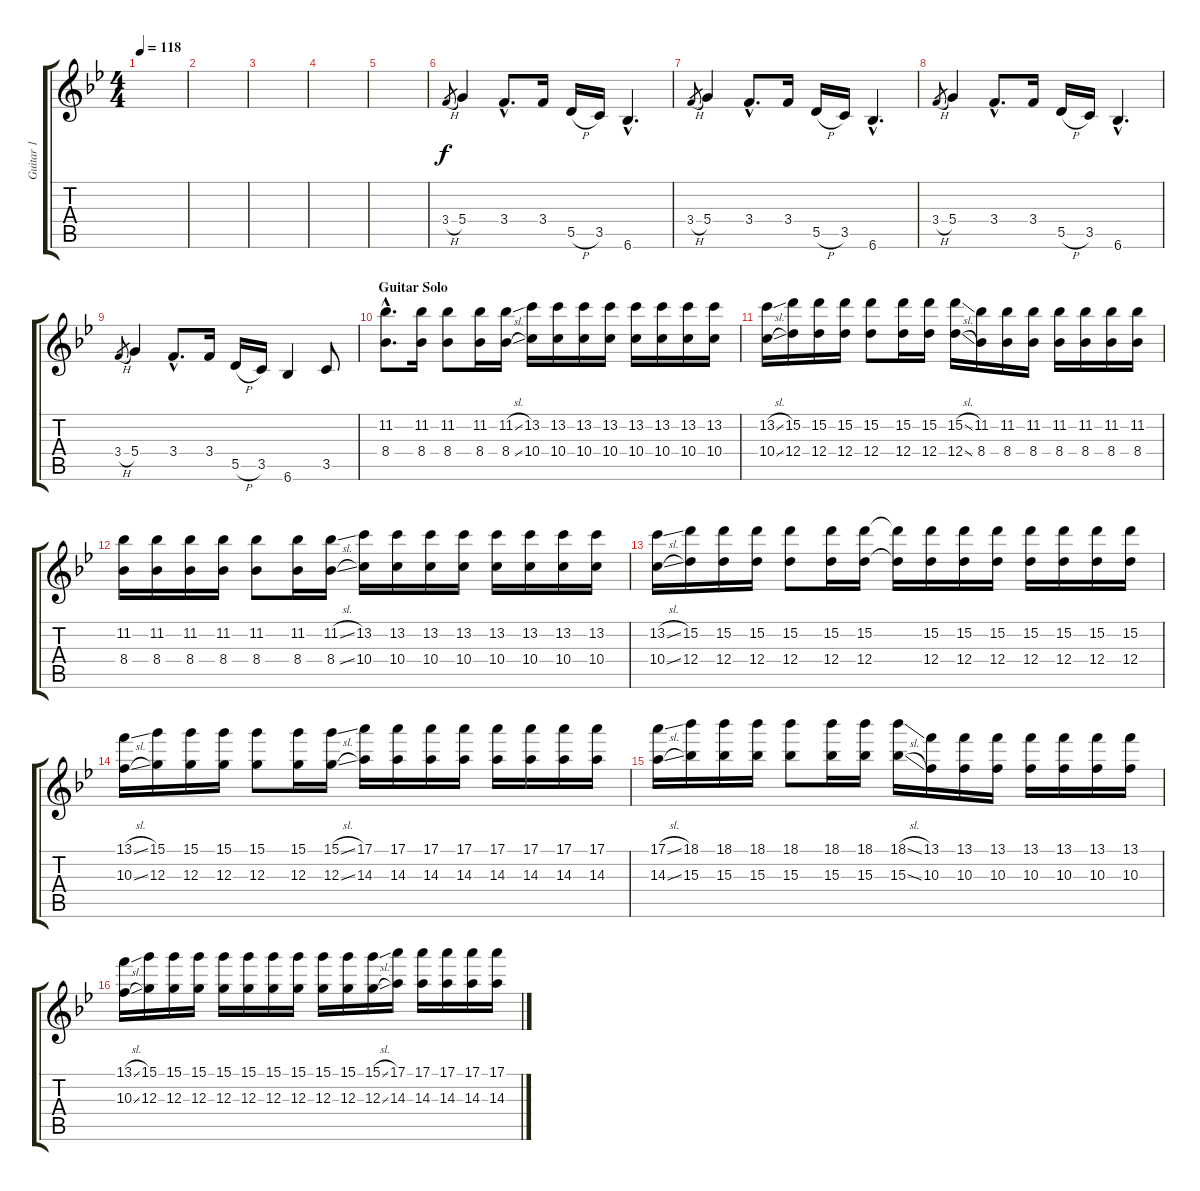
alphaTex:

\track ("Guitar 1" "Guitar 1") {instrument overdrivenguitar}
\staff {score tabs}
\tuning (E4 B3 G3 D3 A2 E2) {hide}
\ts (4 4)
\tempo 118
\clef g2
\ks bb
|
|
|
|
|
3.4{h}.8{gr} 5.4.4 3.4{hac}.8{d} 3.4.16 5.5{h}.16 3.5.16 6.6{hac}.4{d} |
3.4{h}.8{gr} 5.4.4 3.4{hac}.8{d} 3.4.16 5.5{h}.16 3.5.16 6.6{hac}.4{d} |
3.4{h}.8{gr} 5.4.4 3.4{hac}.8{d} 3.4.16 5.5{h}.16 3.5.16 6.6{hac}.4{d} |
3.4{h}.8{gr} 5.4.4 3.4{hac}.8{d} 3.4.16 5.5{h}.16 3.5.16 6.6.4 3.5.8 |
\section ("" "Guitar Solo")
(11.2{hac} 8.4{hac}).8{d} (11.2 8.4).16 (11.2 8.4).8 (11.2 8.4).16 (11.2{sl} 8.4{sl}).16 (13.2 10.4).16 (13.2 10.4).16 (13.2 10.4).16 (13.2 10.4).16 (13.2 10.4).16 (13.2 10.4).16 (13.2 10.4).16 (13.2 10.4).16 |
(13.2{sl} 10.4{sl}).16 (15.2 12.4).16 (15.2 12.4).16 (15.2 12.4).16 (15.2 12.4).8 (15.2 12.4).16 (15.2 12.4).16 (15.2{sl} 12.4{sl}).16 (11.2 8.4).16 (11.2 8.4).16 (11.2 8.4).16 (11.2 8.4).16 (11.2 8.4).16 (11.2 8.4).16 (11.2 8.4).16 |
(11.2 8.4).16 (11.2 8.4).16 (11.2 8.4).16 (11.2 8.4).16 (11.2 8.4).8 (11.2 8.4).16 (11.2{sl} 8.4{sl}).16 (13.2 10.4).16 (13.2 10.4).16 (13.2 10.4).16 (13.2 10.4).16 (13.2 10.4).16 (13.2 10.4).16 (13.2 10.4).16 (13.2 10.4).16 |
(13.2{sl} 10.4{sl}).16 (15.2 12.4).16 (15.2 12.4).16 (15.2 12.4).16 (15.2 12.4).8 (15.2 12.4).16 (15.2 12.4).16 (15.2{t} 12.4{t}).16 (15.2 12.4).16 (15.2 12.4).16 (15.2 12.4).16 (15.2 12.4).16 (15.2 12.4).16 (15.2 12.4).16 (15.2 12.4).16 |
(13.1{sl} 10.3{sl}).16 (15.1 12.3).16 (15.1 12.3).16 (15.1 12.3).16 (15.1 12.3).8 (15.1 12.3).16 (15.1{sl} 12.3{sl}).16 (17.1 14.3).16 (17.1 14.3).16 (17.1 14.3).16 (17.1 14.3).16 (17.1 14.3).16 (17.1 14.3).16 (17.1 14.3).16 (17.1 14.3).16 |
(17.1{sl} 14.3{sl}).16 (18.1 15.3).16 (18.1 15.3).16 (18.1 15.3).16 (18.1 15.3).8 (18.1 15.3).16 (18.1 15.3).16 (18.1{sl} 15.3{sl}).16 (13.1 10.3).16 (13.1 10.3).16 (13.1 10.3).16 (13.1 10.3).16 (13.1 10.3).16 (13.1 10.3).16 (13.1 10.3).16 |
(13.1{sl} 10.3{sl}).16 (15.1 12.3).16 (15.1 12.3).16 (15.1 12.3).16 (15.1 12.3).16 (15.1 12.3).16 (15.1 12.3).16 (15.1 12.3).16 (15.1 12.3).16 (15.1 12.3).16 (15.1{sl} 12.3{sl}).16 (17.1 14.3).16 (17.1 14.3).16 (17.1 14.3).16 (17.1 14.3).16 (17.1 14.3).16
